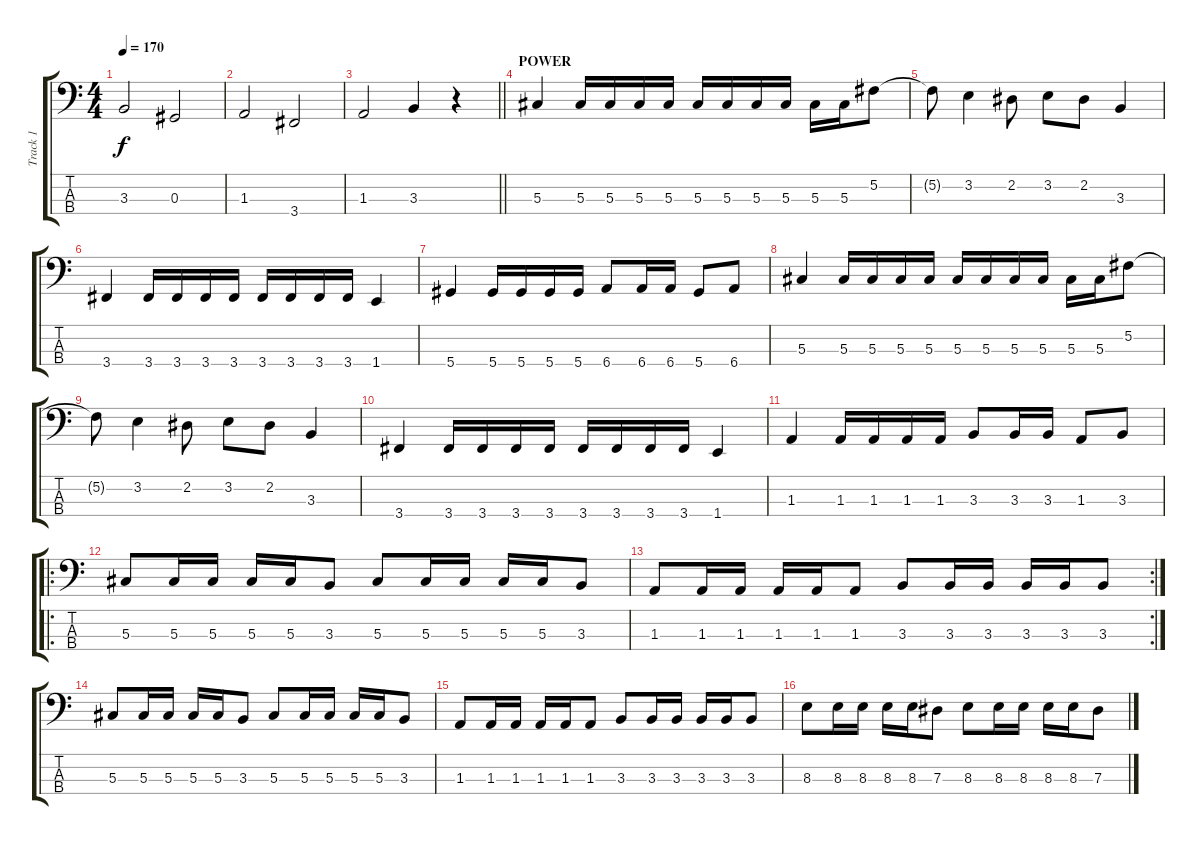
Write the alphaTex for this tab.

\track ("Track 1" "Track 1") {instrument electricbassfinger}
\staff {score tabs}
\tuning (Gb2 Db2 Ab1 Eb1) {hide}
\ts (4 4)
\tempo 170
\clef f4
\ks c
3.3.2{dy f} 0.3.2 |
1.3.2 3.4.2 |
\barLineRight lightlight
1.3.2 3.3.4 r.4 |
\section ("" "POWER")
5.3.4 5.3.16 5.3.16 5.3.16 5.3.16 5.3.16 5.3.16 5.3.16 5.3.16 5.3.16 5.3.16 5.2.8 |
5.2{t}.8 3.2.4 2.2.8 3.2.8 2.2.8 3.3.4 |
3.4.4 3.4.16 3.4.16 3.4.16 3.4.16 3.4.16 3.4.16 3.4.16 3.4.16 1.4.4 |
5.4.4 5.4.16 5.4.16 5.4.16 5.4.16 6.4.8 6.4.16 6.4.16 5.4.8 6.4.8 |
5.3.4 5.3.16 5.3.16 5.3.16 5.3.16 5.3.16 5.3.16 5.3.16 5.3.16 5.3.16 5.3.16 5.2.8 |
5.2{t}.8 3.2.4 2.2.8 3.2.8 2.2.8 3.3.4 |
3.4.4 3.4.16 3.4.16 3.4.16 3.4.16 3.4.16 3.4.16 3.4.16 3.4.16 1.4.4 |
1.3.4 1.3.16 1.3.16 1.3.16 1.3.16 3.3.8 3.3.16 3.3.16 1.3.8 3.3.8 |
\ro
5.3.8 5.3.16 5.3.16 5.3.16 5.3.16 3.3.8 5.3.8 5.3.16 5.3.16 5.3.16 5.3.16 3.3.8 |
\rc 2
1.3.8 1.3.16 1.3.16 1.3.16 1.3.16 1.3.8 3.3.8 3.3.16 3.3.16 3.3.16 3.3.16 3.3.8 |
5.3.8 5.3.16 5.3.16 5.3.16 5.3.16 3.3.8 5.3.8 5.3.16 5.3.16 5.3.16 5.3.16 3.3.8 |
1.3.8 1.3.16 1.3.16 1.3.16 1.3.16 1.3.8 3.3.8 3.3.16 3.3.16 3.3.16 3.3.16 3.3.8 |
8.3.8 8.3.16 8.3.16 8.3.16 8.3.16 7.3.8 8.3.8 8.3.16 8.3.16 8.3.16 8.3.16 7.3.8
